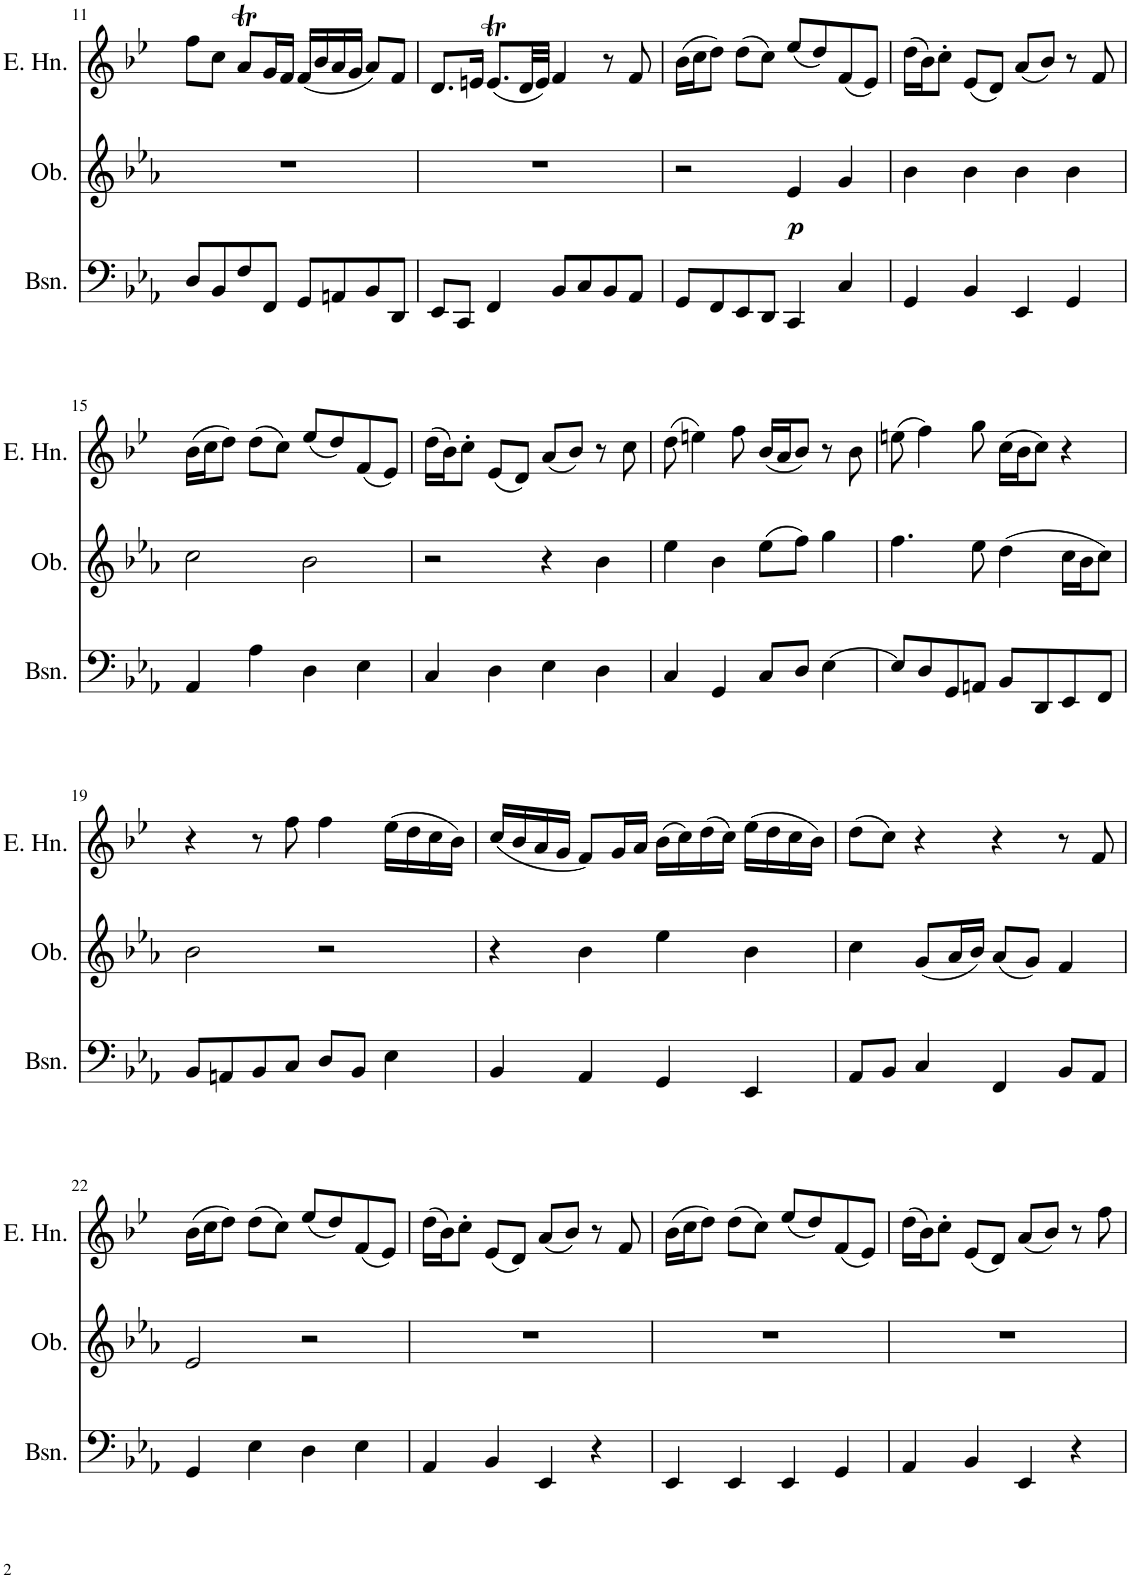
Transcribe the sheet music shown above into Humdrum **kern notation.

**kern	**kern	**dynam	**kern
*part3	*part2	*part2	*part1
*staff3	*staff2	*staff2	*staff1
*I"Bassoon	*I"Oboe	*	*I"English Horn
*I'Bsn.	*I'Ob.	*	*I'E. Hn.
!!LO:PB:g=z
*clefF4	*clefG2	*	*clefG2
*	*	*	*Trd4c7
*k[b-e-a-]	*k[b-e-a-]	*	*k[b-e-]
*M4/4	*M4/4	*	*M4/4
*met(c)	*met(c)	*	*met(c)
=11	=11	=11	=11
8D/L	1r	.	8ff\L
8BB-/	.	.	8cc\J
8F/	.	.	8at/L
8FF/J	.	.	16g/L
.	.	.	16f/JJ
8GG/L	.	.	(16f/LL
.	.	.	16b-/
8AAn/	.	.	16a/
.	.	.	16g/JJ
8BB-/	.	.	8a/L)
8DD/J	.	.	8f/J
=12	=12	=12	=12
8EE-/L	1r	.	8.d/L
8CC/J	.	.	.
.	.	.	16en/Jk
4FF/	.	.	(8.et/L
.	.	.	32d/LL
.	.	.	32e/JJJ)
8BB-/L	.	.	4f/
8C/	.	.	.
8BB-/	.	.	8r
8AA-/J	.	.	8f/
=13	=13	=13	=13
8GG/L	2r	.	(16b-\LL
.	.	.	16cc\J
8FF/	.	.	8dd\J)
8EE-/	.	.	(8dd\L
8DD/J	.	.	8cc\J)
!	!	!LO:DY:b	!
4CC/	4e-/	p	(8ee-/L
.	.	.	8dd/)
4C/	4g/	.	(8f/
.	.	.	8e-/J)
=14	=14	=14	=14
4GG/	4b-\	.	(16dd\LL
.	.	.	16b-\J)
.	.	.	8cc'\J
4BB-/	4b-\	.	(8e-/L
.	.	.	8d/J)
4EE-/	4b-\	.	(8a/L
.	.	.	8b-/J)
4GG/	4b-\	.	8r
.	.	.	8f/
!!LO:LB:g=z
=15	=15	=15	=15
4AA-/	2cc\	.	(16b-\LL
.	.	.	16cc\J
.	.	.	8dd\J)
4A-\	.	.	(8dd\L
.	.	.	8cc\J)
4D\	2b-\	.	(8ee-/L
.	.	.	8dd/)
4E-\	.	.	(8f/
.	.	.	8e-/J)
=16	=16	=16	=16
4C/	2r	.	(16dd\LL
.	.	.	16b-\J)
.	.	.	8cc'\J
4D\	.	.	(8e-/L
.	.	.	8d/J)
4E-\	4r	.	(8a/L
.	.	.	8b-/J)
4D\	4b-\	.	8r
.	.	.	8cc\
=17	=17	=17	=17
4C/	4ee-\	.	(8dd\
.	.	.	4een\)
4GG/	4b-\	.	.
.	.	.	8ff\
8C/L	(8ee-\L	.	(16b-/LL
.	.	.	16a/J
8D/J	8ff\J)	.	8b-/J)
[4E-\	4gg\	.	8r
.	.	.	8b-\
=18	=18	=18	=18
8E-/L]	4.ff\	.	(8een\
8D/	.	.	4ff\)
8GG/	.	.	.
8AAn/J	8ee-\	.	8gg\
8BB-/L	(4dd\	.	(16cc\LL
.	.	.	16b-\J
8DD/	.	.	8cc\J)
8EE-/	16cc\LL	.	4r
.	16b-\J	.	.
8FF/J	8cc\J)	.	.
!!LO:LB:g=z
=19	=19	=19	=19
8BB-/L	2b-\	.	4r
8AAn/	.	.	.
8BB-/	.	.	8r
8C/J	.	.	8ff\
8D/L	2r	.	4ff\
8BB-/J	.	.	.
4E-\	.	.	(16ee-\LL
.	.	.	16dd\
.	.	.	16cc\
.	.	.	16b-\JJ)
=20	=20	=20	=20
4BB-/	4r	.	(16cc/LL
.	.	.	16b-/
.	.	.	16a/
.	.	.	16g/JJ
4AA-/	4b-\	.	8f/L)
.	.	.	16g/L
.	.	.	16a/JJ
4GG/	4ee-\	.	(16b-\LL
.	.	.	16cc\)
.	.	.	(16dd\
.	.	.	16cc\JJ)
4EE-/	4b-\	.	(16ee-\LL
.	.	.	16dd\
.	.	.	16cc\
.	.	.	16b-\JJ)
=21	=21	=21	=21
8AA-/L	4cc\	.	(8dd\L
8BB-/J	.	.	8cc\J)
4C/	(8g/L	.	4r
.	16a-/L	.	.
.	16b-/JJ)	.	.
4FF/	(8a-/L	.	4r
.	8g/J)	.	.
8BB-/L	4f/	.	8r
8AA-/J	.	.	8f/
!!LO:LB:g=z
=22	=22	=22	=22
4GG/	2e-/	.	(16b-\LL
.	.	.	16cc\J
.	.	.	8dd\J)
4E-\	.	.	(8dd\L
.	.	.	8cc\J)
4D\	2r	.	(8ee-/L
.	.	.	8dd/)
4E-\	.	.	(8f/
.	.	.	8e-/J)
=23	=23	=23	=23
4AA-/	1r	.	(16dd\LL
.	.	.	16b-\J)
.	.	.	8cc'\J
4BB-/	.	.	(8e-/L
.	.	.	8d/J)
4EE-/	.	.	(8a/L
.	.	.	8b-/J)
4r	.	.	8r
.	.	.	8f/
=24	=24	=24	=24
4EE-/	1r	.	(16b-\LL
.	.	.	16cc\J
.	.	.	8dd\J)
4EE-/	.	.	(8dd\L
.	.	.	8cc\J)
4EE-/	.	.	(8ee-/L
.	.	.	8dd/)
4GG/	.	.	(8f/
.	.	.	8e-/J)
=25	=25	=25	=25
4AA-/	1r	.	(16dd\LL
.	.	.	16b-\J)
.	.	.	8cc'\J
4BB-/	.	.	(8e-/L
.	.	.	8d/J)
4EE-/	.	.	(8a/L
.	.	.	8b-/J)
4r	.	.	8r
.	.	.	8ff\
=	=	=	=
*-	*-	*-	*-
